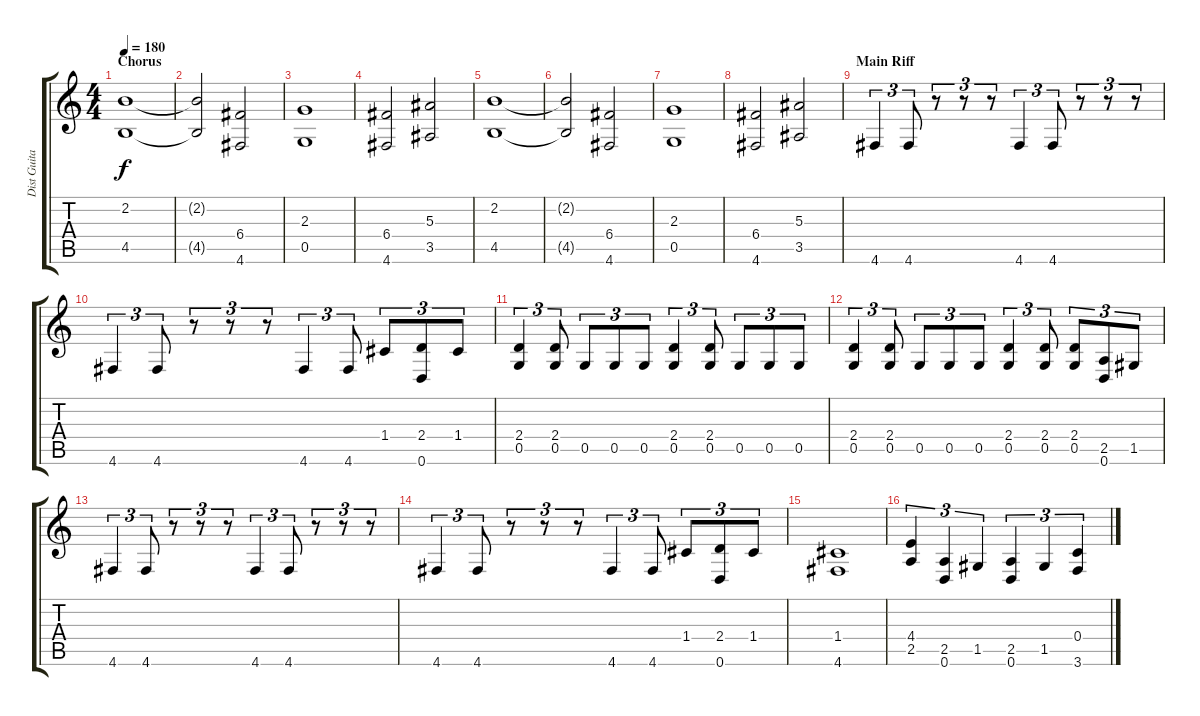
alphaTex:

\track ("Dist Guitar 2" "Dist Guita") {instrument distortionguitar}
\staff {score tabs}
\tuning (D4 A3 F3 C3 G2 D2) {hide}
\ts (4 4)
\section ("" "Chorus")
\tempo 180
\clef g2
\ks c
(2.2 4.5).1{dy f} |
(2.2{t} 4.5{t}).2 (6.4 4.6).2 |
(2.3 0.5).1 |
(6.4 4.6).2 (5.3 3.5).2 |
(2.2 4.5).1 |
(2.2{t} 4.5{t}).2 (6.4 4.6).2 |
(2.3 0.5).1 |
(6.4 4.6).2 (5.3 3.5).2 |
\section ("" "Main Riff")
4.6.4{tu (3 2)} 4.6.8{tu (3 2)} r.8{tu (3 2)} r.8{tu (3 2)} r.8{tu (3 2)} 4.6.4{tu (3 2)} 4.6.8{tu (3 2)} r.8{tu (3 2)} r.8{tu (3 2)} r.8{tu (3 2)} |
4.6.4{tu (3 2)} 4.6.8{tu (3 2)} r.8{tu (3 2)} r.8{tu (3 2)} r.8{tu (3 2)} 4.6.4{tu (3 2)} 4.6.8{tu (3 2)} 1.4.8{tu (3 2)} (2.4 0.6).8{tu (3 2)} 1.4.8{tu (3 2)} |
(2.4 0.5).4{tu (3 2)} (2.4 0.5).8{tu (3 2)} 0.5.8{tu (3 2)} 0.5.8{tu (3 2)} 0.5.8{tu (3 2)} (2.4 0.5).4{tu (3 2)} (2.4 0.5).8{tu (3 2)} 0.5.8{tu (3 2)} 0.5.8{tu (3 2)} 0.5.8{tu (3 2)} |
(2.4 0.5).4{tu (3 2)} (2.4 0.5).8{tu (3 2)} 0.5.8{tu (3 2)} 0.5.8{tu (3 2)} 0.5.8{tu (3 2)} (2.4 0.5).4{tu (3 2)} (2.4 0.5).8{tu (3 2)} (2.4 0.5).8{tu (3 2)} (2.5 0.6).8{tu (3 2)} 1.5.8{tu (3 2)} |
4.6.4{tu (3 2)} 4.6.8{tu (3 2)} r.8{tu (3 2)} r.8{tu (3 2)} r.8{tu (3 2)} 4.6.4{tu (3 2)} 4.6.8{tu (3 2)} r.8{tu (3 2)} r.8{tu (3 2)} r.8{tu (3 2)} |
4.6.4{tu (3 2)} 4.6.8{tu (3 2)} r.8{tu (3 2)} r.8{tu (3 2)} r.8{tu (3 2)} 4.6.4{tu (3 2)} 4.6.8{tu (3 2)} 1.4.8{tu (3 2)} (2.4 0.6).8{tu (3 2)} 1.4.8{tu (3 2)} |
(1.4 4.6).1 |
(4.4 2.5).4{tu (3 2)} (2.5 0.6).4{tu (3 2)} 1.5.4{tu (3 2)} (2.5 0.6).4{tu (3 2)} 1.5.4{tu (3 2)} (0.4 3.6).4{tu (3 2)}
